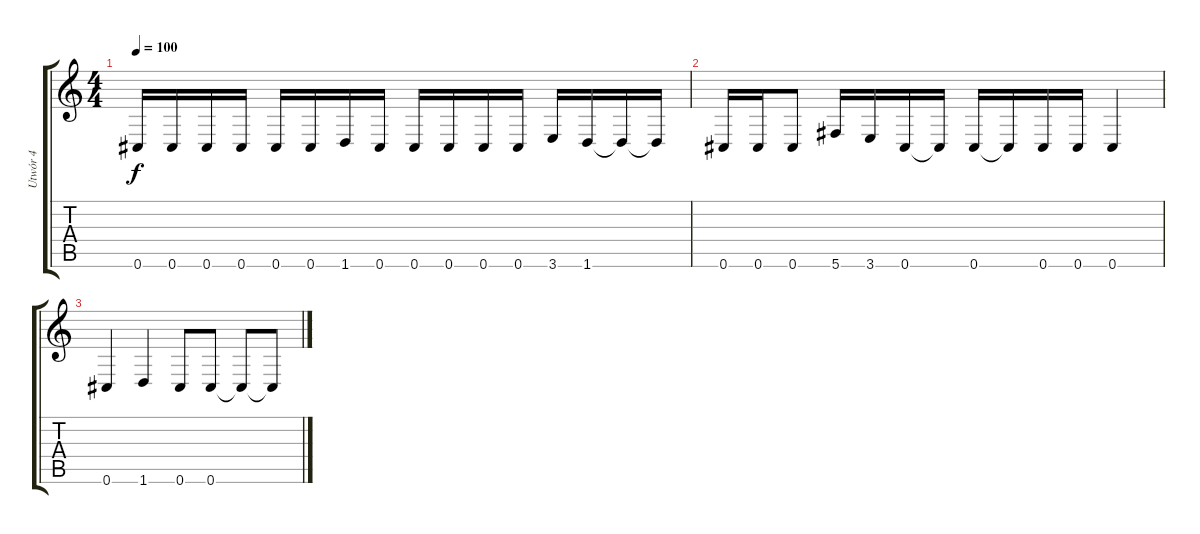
\track ("Utwór 4" "Utwór 4") {instrument electricbasspick}
\staff {score tabs}
\tuning (Db4 Ab3 E3 B2 Gb2 Db2) {hide}
\ts (4 4)
\tempo 100
\clef g2
\ks c
0.6.16{dy f volume 3} 0.6.16 0.6.16{volume 2} 0.6.16 0.6.16{volume 1} 0.6.16 1.6.16{volume 0} 0.6.16 0.6.16 0.6.16 0.6.16 0.6.16 3.6.16 1.6.16 1.6{t}.16 1.6{t}.16 |
0.6.16 0.6.16 0.6.8 5.6.16 3.6.16 0.6.16 0.6{t}.16 0.6.16 0.6{t}.16 0.6.16 0.6.16 0.6.4 |
0.6.4 1.6.4 0.6.8 0.6.8 0.6{t}.8 0.6{t}.8
